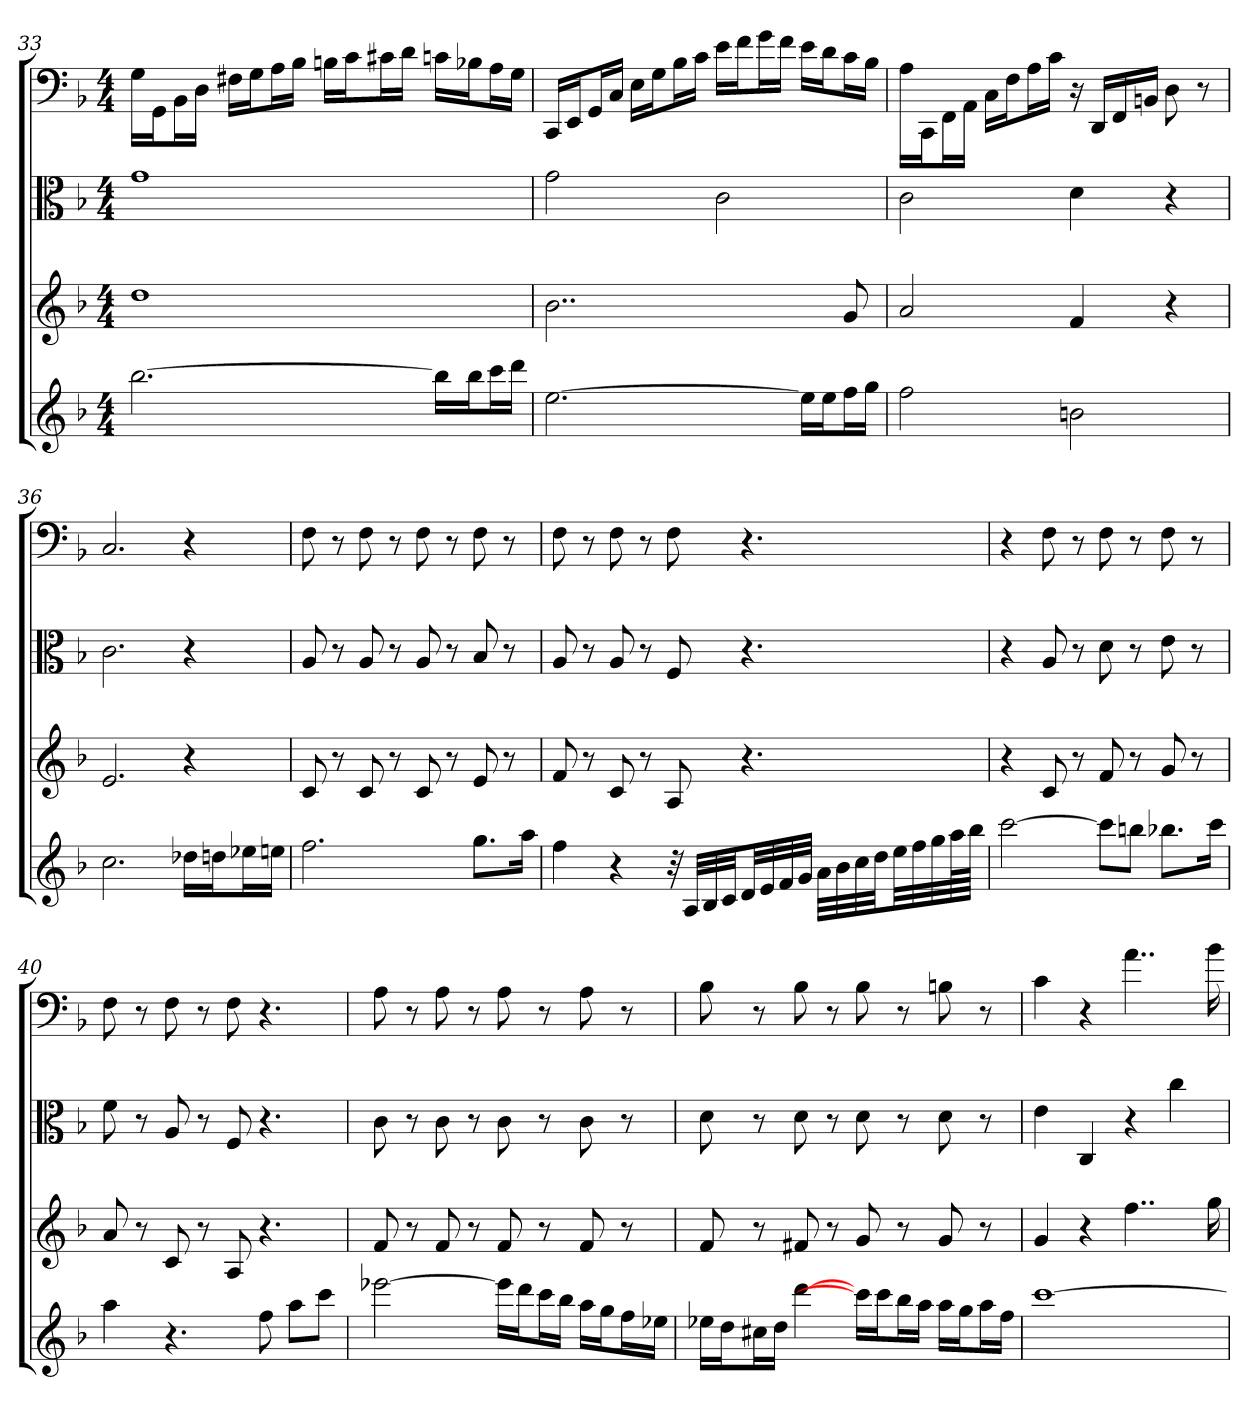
**kern	**kern	**kern	**kern
*part4	*part3	*part2	*part1
*staff4	*staff3	*staff2	*staff1
*	*	*clefC3	*clefF4
*k[b-]	*k[b-]	*k[b-]	*k[b-]
*F:	*F:	*F:	*F:
*M4/4	*M4/4	*M4/4	*M4/4
=33	=33	=33	=33
[2.bb-	1dd	1g	16G\LL
.	.	.	16GG\J
.	.	.	16BB-\L
.	.	.	16D\JJ
.	.	.	16F#X\LL
.	.	.	16G\J
.	.	.	16A\L
.	.	.	16B-\JJ
.	.	.	16Bn\LL
.	.	.	16c\J
.	.	.	16c#X\L
.	.	.	16d\JJ
16bb-LL]	.	.	16cn\LL
16bb-J	.	.	16B-X\J
16cccL	.	.	16A\L
16dddJJ	.	.	16G\JJ
=34	=34	=34	=34
[2.ee	2..b-	2g	16CC/LL
.	.	.	16EE/J
.	.	.	16GG/L
.	.	.	16C/JJ
.	.	.	16E\LL
.	.	.	16G\J
.	.	.	16B-\L
.	.	.	16c\JJ
.	.	2c	16e\LL
.	.	.	16f\J
.	.	.	16g\L
.	.	.	16f\JJ
16eeLL]	.	.	16e\LL
16eeJ	.	.	16d\J
16ffL	8g	.	16c\L
16ggJJ	.	.	16B-\JJ
=35	=35	=35	=35
2ff	2a	2c	16A\LL
.	.	.	16CC\J
.	.	.	16FF\L
.	.	.	16AA\JJ
.	.	.	16C\LL
.	.	.	16F\J
.	.	.	16A\L
.	.	.	16c\JJ
2bn	4f	4d	16r
.	.	.	16DD/LL
.	.	.	16FF/
.	.	.	16BBn/JJ
.	4r	4r	8D
.	.	.	8r
=36	=36	=36	=36
2.cc	2.e	2.c	2.C
16dd-XLL	4r	4r	4r
16ddnJ	.	.	.
16ee-XL	.	.	.
16eenJJ	.	.	.
=37	=37	=37	=37
2.ff	8c	8A	8F
.	8r	8r	8r
.	8c	8A	8F
.	8r	8r	8r
.	8c	8A	8F
.	8r	8r	8r
8.ggL	8e	8B-	8F
.	8r	8r	8r
16aaJk	.	.	.
=38	=38	=38	=38
4ff	8f	8A	8F
.	8r	8r	8r
4r	8c	8A	8F
.	8r	8r	8r
32r	8A	8F	8F
32ALLL	.	.	.
32B-	.	.	.
32cJJ	.	.	.
32dLL	4.r	4.r	4.r
32e	.	.	.
32f	.	.	.
32gJJJ	.	.	.
32aLLL	.	.	.
32b-	.	.	.
32cc	.	.	.
32ddJJ	.	.	.
32eeLL	.	.	.
32ff	.	.	.
32gg	.	.	.
64aaL	.	.	.
64bb-JJJJ	.	.	.
=39	=39	=39	=39
[2ccc	4r	4r	4r
.	8c	8A	8F
.	8r	8r	8r
8cccL]	8f	8d	8F
8bbnJ	8r	8r	8r
8.bb-XL	8g	8e	8F
.	8r	8r	8r
16cccJk	.	.	.
=40	=40	=40	=40
4aa	8a	8f	8F
.	8r	8r	8r
4.r	8c	8A	8F
.	8r	8r	8r
.	8A	8F	8F
8ff	4.r	4.r	4.r
8aaL	.	.	.
8cccJ	.	.	.
=41	=41	=41	=41
[2eee-X	8f	8c	8A
.	8r	8r	8r
.	8f	8c	8A
.	8r	8r	8r
16eee-LL]	8f	8c	8A
16dddJ	.	.	.
16cccL	8r	8r	8r
16bb-JJ	.	.	.
16aaLL	8f	8c	8A
16ggJ	.	.	.
16ffL	8r	8r	8r
16ee-XJJ	.	.	.
=42	=42	=42	=42
16ee-XLL	8f	8d	8B-
16ddJ	.	.	.
16cc#XL	8r	8r	8r
16ddJJ	.	.	.
[4ddd	8f#X	8d	8B-
.	8r	8r	8r
16cccLL]	8g	8d	8B-
16cccJ	.	.	.
16bb-L	8r	8r	8r
16aaJJ	.	.	.
16aaLL	8g	8d	8Bn
16ggJ	.	.	.
16aaL	8r	8r	8r
16ffJJ	.	.	.
=43	=43	=43	=43
[1ccc	4g	4e	4c
.	4r	4C	4r
.	4..ff	4r	4..a
.	.	4cc	.
.	16gg	.	16b-
=	=	=	=
*-	*-	*-	*-
